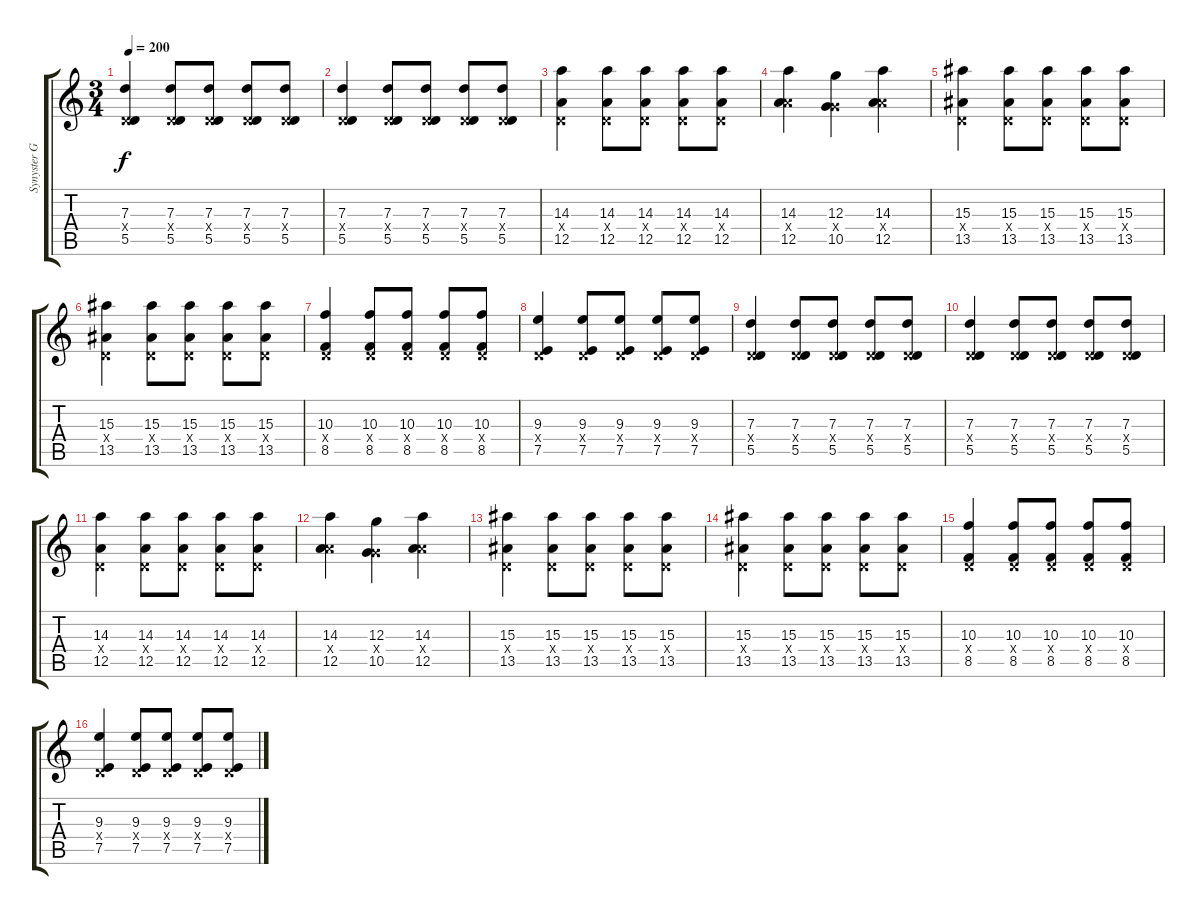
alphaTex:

\track ("Synyster Gates" "Synyster G") {instrument distortionguitar}
\staff {score tabs}
\tuning (E4 B3 G3 D3 A2 D2) {hide}
\ts (3 4)
\tempo 200
\clef g2
\ks c
(7.3 0.4{x} 5.5).4{dy f} (7.3 0.4{x} 5.5).8 (7.3 0.4{x} 5.5).8 (7.3 0.4{x} 5.5).8 (7.3 0.4{x} 5.5).8 |
(7.3 0.4{x} 5.5).4 (7.3 0.4{x} 5.5).8 (7.3 0.4{x} 5.5).8 (7.3 0.4{x} 5.5).8 (7.3 0.4{x} 5.5).8 |
(14.3 0.4{x} 12.5).4 (14.3 0.4{x} 12.5).8 (14.3 0.4{x} 12.5).8 (14.3 0.4{x} 12.5).8 (14.3 0.4{x} 12.5).8 |
(14.3 7.4{x} 12.5).4 (12.3 5.4{x} 10.5).4 (14.3 7.4{x} 12.5).4 |
(15.3 0.4{x} 13.5).4 (15.3 0.4{x} 13.5).8 (15.3 0.4{x} 13.5).8 (15.3 0.4{x} 13.5).8 (15.3 0.4{x} 13.5).8 |
(15.3 0.4{x} 13.5).4 (15.3 0.4{x} 13.5).8 (15.3 0.4{x} 13.5).8 (15.3 0.4{x} 13.5).8 (15.3 0.4{x} 13.5).8 |
(10.3 0.4{x} 8.5).4 (10.3 0.4{x} 8.5).8 (10.3 0.4{x} 8.5).8 (10.3 0.4{x} 8.5).8 (10.3 0.4{x} 8.5).8 |
(9.3 0.4{x} 7.5).4 (9.3 0.4{x} 7.5).8 (9.3 0.4{x} 7.5).8 (9.3 0.4{x} 7.5).8 (9.3 0.4{x} 7.5).8 |
(7.3 0.4{x} 5.5).4 (7.3 0.4{x} 5.5).8 (7.3 0.4{x} 5.5).8 (7.3 0.4{x} 5.5).8 (7.3 0.4{x} 5.5).8 |
(7.3 0.4{x} 5.5).4 (7.3 0.4{x} 5.5).8 (7.3 0.4{x} 5.5).8 (7.3 0.4{x} 5.5).8 (7.3 0.4{x} 5.5).8 |
(14.3 0.4{x} 12.5).4 (14.3 0.4{x} 12.5).8 (14.3 0.4{x} 12.5).8 (14.3 0.4{x} 12.5).8 (14.3 0.4{x} 12.5).8 |
(14.3 7.4{x} 12.5).4 (12.3 5.4{x} 10.5).4 (14.3 7.4{x} 12.5).4 |
(15.3 0.4{x} 13.5).4 (15.3 0.4{x} 13.5).8 (15.3 0.4{x} 13.5).8 (15.3 0.4{x} 13.5).8 (15.3 0.4{x} 13.5).8 |
(15.3 0.4{x} 13.5).4 (15.3 0.4{x} 13.5).8 (15.3 0.4{x} 13.5).8 (15.3 0.4{x} 13.5).8 (15.3 0.4{x} 13.5).8 |
(10.3 0.4{x} 8.5).4 (10.3 0.4{x} 8.5).8 (10.3 0.4{x} 8.5).8 (10.3 0.4{x} 8.5).8 (10.3 0.4{x} 8.5).8 |
(9.3 0.4{x} 7.5).4 (9.3 0.4{x} 7.5).8 (9.3 0.4{x} 7.5).8 (9.3 0.4{x} 7.5).8 (9.3 0.4{x} 7.5).8
